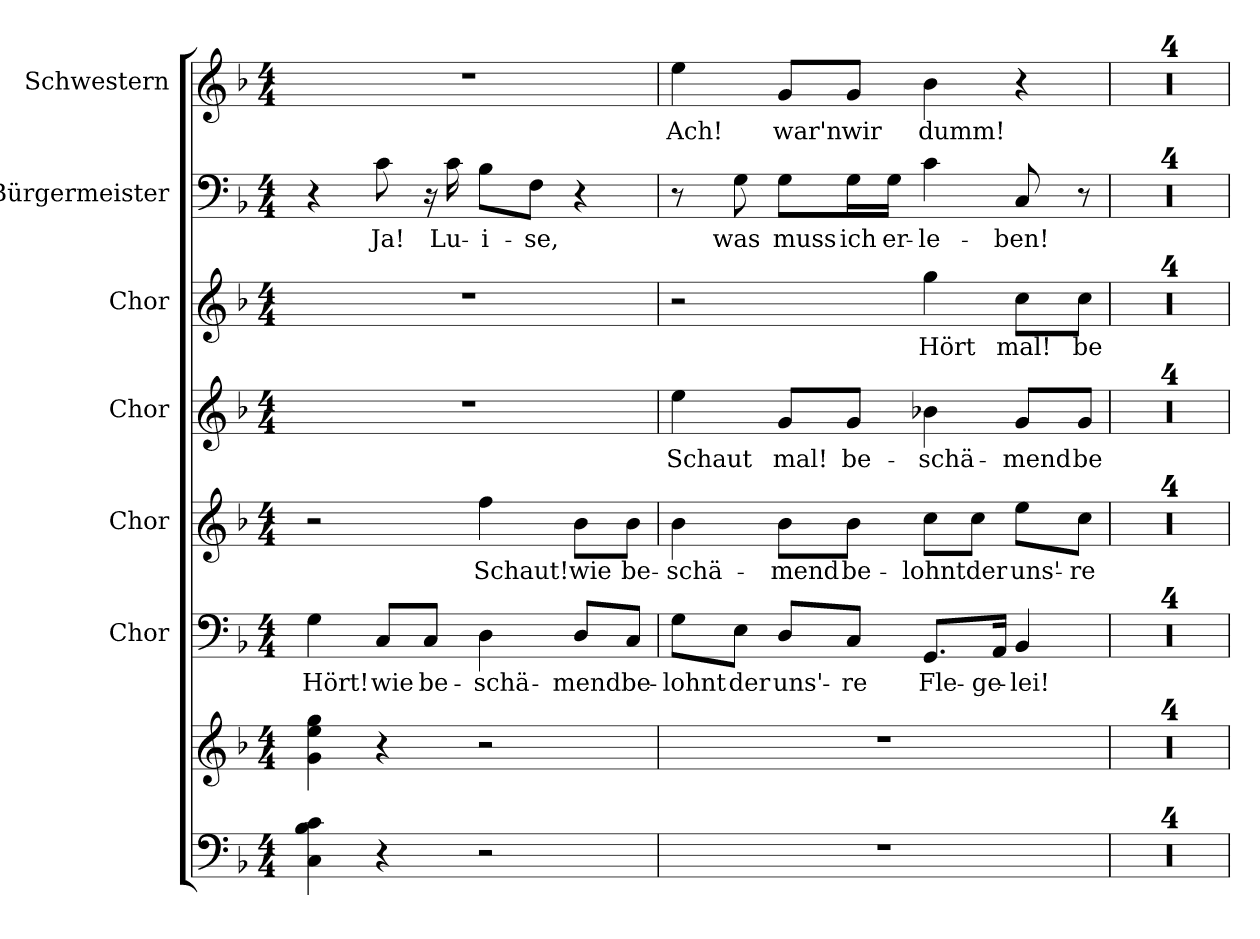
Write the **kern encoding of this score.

**kern	**kern	**kern	**text	**kern	**text	**kern	**text	**kern	**text	**kern	**text	**kern	**text
*part7	*part7	*part6	*part6	*part5	*part5	*part4	*part4	*part3	*part3	*part2	*part2	*part1	*part1
*staff8	*staff7	*staff6	*staff6	*staff5	*staff5	*staff4	*staff4	*staff3	*staff3	*staff2	*staff2	*staff1	*staff1
*	*	*I"Chor	*	*I"Chor	*	*I"Chor	*	*I"Chor	*	*I"Bürgermeister	*	*I"Schwestern	*
*	*	*I'Chor	*	*I'Chor	*	*I'Chor.	*	*I'Chor.	*	*I'Bürgerm.	*	*I'S.	*
*clefF4	*clefG2	*clefF4	*	*clefG2	*	*clefG2	*	*clefG2	*	*clefF4	*	*clefG2	*
*k[b-]	*k[b-]	*k[b-]	*	*k[b-]	*	*k[b-]	*	*k[b-]	*	*k[b-]	*	*k[b-]	*
*M4/4	*M4/4	*M4/4	*	*M4/4	*	*M4/4	*	*M4/4	*	*M4/4	*	*M4/4	*
=1	=1	=1	=1	=1	=1	=1	=1	=1	=1	=1	=1	=1	=1
4C\ 4B-\ 4c\	4g\ 4ee\ 4gg\	4G\	Hört!	2r	.	1r	.	1r	.	4r	.	1r	.
4r	4r	8C/L	wie	.	.	.	.	.	.	8c\	Ja!	.	.
.	.	8C/J	be-	.	.	.	.	.	.	16r	.	.	.
.	.	.	.	.	.	.	.	.	.	16c\	Lu-	.	.
2r	2r	4D\	-schä-	4ff\	Schaut!	.	.	.	.	8B-\L	-i-	.	.
.	.	.	.	.	.	.	.	.	.	8F\J	-se,	.	.
.	.	8D/L	-mend	8b-\L	wie	.	.	.	.	4r	.	.	.
.	.	8C/J	be-	8b-\J	be-	.	.	.	.	.	.	.	.
=2	=2	=2	=2	=2	=2	=2	=2	=2	=2	=2	=2	=2	=2
1r	1r	8G\L	-lohnt	4b-\	-schä-	4ee\	Schaut	2r	.	8r	.	4ee\	Ach!
.	.	8E\J	der	.	.	.	.	.	.	8G\	was	.	.
.	.	8D/L	uns'-	8b-\L	-mend	8g/L	mal!	.	.	8G\L	muss	8g/L	war'n
.	.	8C/J	-re	8b-\J	be-	8g/J	be-	.	.	16G\L	ich	8g/J	wir
.	.	.	.	.	.	.	.	.	.	16G\JJ	er-	.	.
.	.	8.GG/L	Fle-	8cc\L	-lohnt	4b-X\	-schä-	4gg\	Hört	4c\	-le-	4b-\	dumm!
.	.	.	.	8cc\J	der	.	.	.	.	.	.	.	.
.	.	16AA/Jk	-ge-	.	.	.	.	.	.	.	.	.	.
.	.	4BB-/	-lei!	8ee\L	uns'-	8g/L	-mend	8cc\L	mal!	8C/	-ben!	4r	.
.	.	.	.	8cc\J	-re	8g/J	be-	8cc\J	be-	8r	.	.	.
=3	=3	=3	=3	=3	=3	=3	=3	=3	=3	=3	=3	=3	=3
1ryy	1ryy	1ryy	.	1ryy	.	1ryy	.	1ryy	.	1ryy	.	1ryy	.
=4	=4	=4	=4	=4	=4	=4	=4	=4	=4	=4	=4	=4	=4
1ryy	1ryy	1ryy	.	1ryy	.	1ryy	.	1ryy	.	1ryy	.	1ryy	.
=5	=5	=5	=5	=5	=5	=5	=5	=5	=5	=5	=5	=5	=5
1ryy	1ryy	1ryy	.	1ryy	.	1ryy	.	1ryy	.	1ryy	.	1ryy	.
=6	=6	=6	=6	=6	=6	=6	=6	=6	=6	=6	=6	=6	=6
1ryy	1ryy	1ryy	.	1ryy	.	1ryy	.	1ryy	.	1ryy	.	1ryy	.
=	=	=	=	=	=	=	=	=	=	=	=	=	=
*-	*-	*-	*-	*-	*-	*-	*-	*-	*-	*-	*-	*-	*-
